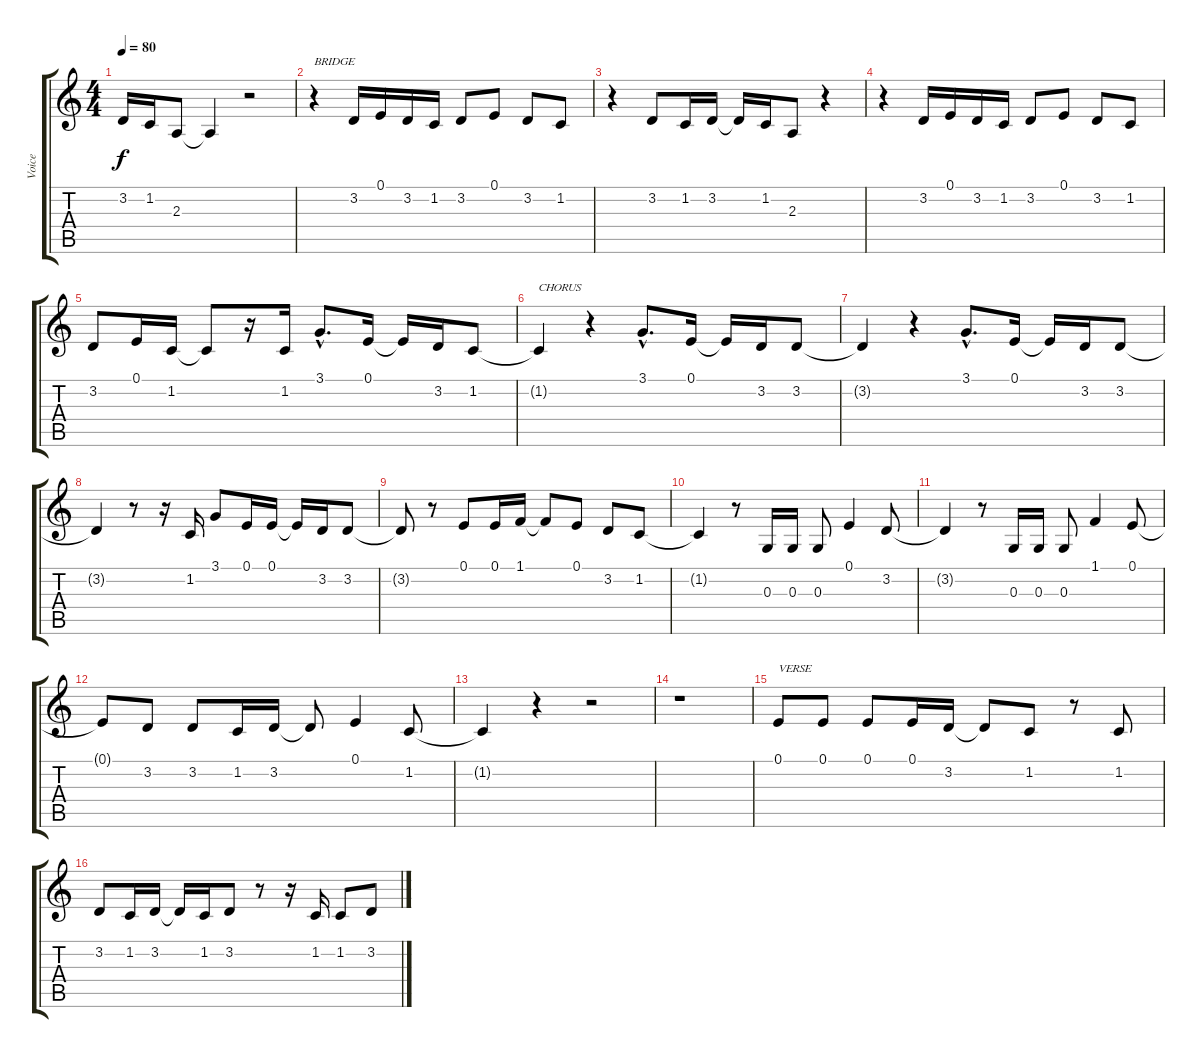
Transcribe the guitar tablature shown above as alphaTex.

\track ("Voice" "Voice") {instrument voiceoohs}
\staff {score tabs}
\tuning (E4 B3 G3 D3 A2 E2) {hide}
\ts (4 4)
\tempo 80
\clef g2
\ks c
3.2{t}.16{dy f} 1.2.16 2.3.8 2.3{t}.4 r.2 |
r.4{txt "BRIDGE"} 3.2.16 0.1.16 3.2.16 1.2.16 3.2.8 0.1.8 3.2.8 1.2.8 |
r.4 3.2.8 1.2.16 3.2.16 3.2{t}.16 1.2.16 2.3.8 r.4 |
r.4 3.2.16 0.1.16 3.2.16 1.2.16 3.2.8 0.1.8 3.2.8 1.2.8 |
3.2.8 0.1.16 1.2.16 1.2{t}.8 r.16 1.2.16 3.1{hac}.8{d} 0.1.16 0.1{t}.16 3.2.16 1.2.8 |
1.2{t}.4{txt "CHORUS"} r.4 3.1{hac}.8{d} 0.1.16 0.1{t}.16 3.2.16 3.2.8 |
3.2{t}.4 r.4 3.1{hac}.8{d} 0.1.16 0.1{t}.16 3.2.16 3.2.8 |
3.2{t}.4 r.8 r.16 1.2.16 3.1.8 0.1.16 0.1.16 0.1{t}.16 3.2.16 3.2.8 |
3.2{t}.8 r.8 0.1.8 0.1.16 1.1.16 1.1{t}.8 0.1.8 3.2.8 1.2.8 |
1.2{t}.4 r.8 0.3.16 0.3.16 0.3.8 0.1.4 3.2.8 |
3.2{t}.4 r.8 0.3.16 0.3.16 0.3.8 1.1.4 0.1.8 |
0.1{t}.8 3.2.8 3.2.8 1.2.16 3.2.16 3.2{t}.8 0.1.4 1.2.8 |
1.2{t}.4 r.4 r.2 |
r.1 |
0.1.8{txt "VERSE"} 0.1.8 0.1.8 0.1.16 3.2.16 3.2{t}.8 1.2.8 r.8 1.2.8 |
3.2.8 1.2.16 3.2.16 3.2{t}.16 1.2.16 3.2.8 r.8 r.16 1.2.16 1.2.8 3.2.8
